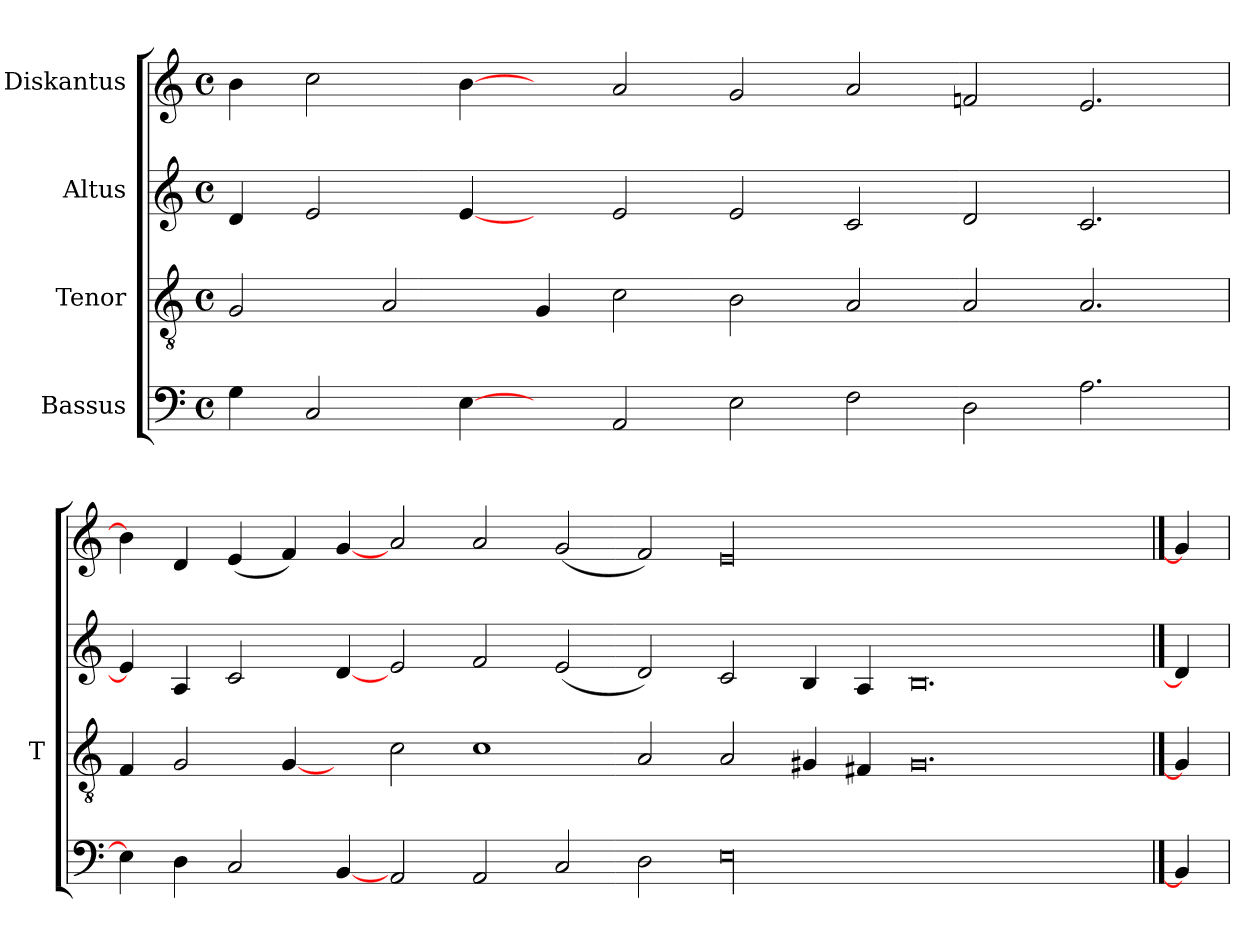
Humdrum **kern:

**kern	**kern	**kern	**kern
*part4	*part3	*part2	*part1
*staff4	*staff3	*staff2	*staff1
*I"Bassus	*I"Tenor	*I"Altus	*I"Diskantus
*	*I'T	*	*
*clefF4	*clefGv2	*clefG2	*clefG2
*k[]	*k[]	*k[]	*k[]
*M2/2	*M2/2	*M2/2	*M2/2
*met(c)	*met(c)	*met(c)	*met(c)
=	=	=	=
4G	2G	4d	4b
2C	.	2e	2cc
.	2A	.	.
[4E	.	[4e	[4b
4ryy	4G	4ryy	4ryy
2AA	2c	2e	2a
2E	2B	2e	2g
2F	2A	2c	2a
2D	2A	2d	2fn
2.A	2.A	2.c	2.e
=	=	=	=
4E]	4F	4e]	4b]
4D	2G	4A	4d
2C	.	2c	(4e
.	[4G	.	4f)
[4BB	4ryy	[4d	[4g
2AA	2c	2e	2a
2AA	1c	2f	2a
2C	.	(2e	(2g
2D	2A	2d)	2f)
00E	2A	2c	00e
.	4G#X	4B	.
.	4F#X	4A	.
.	0.G#	0.B	.
==1	==1	==1	==1
4BB]	4G]	4d]	4g]
=	=	=	=
*-	*-	*-	*-
